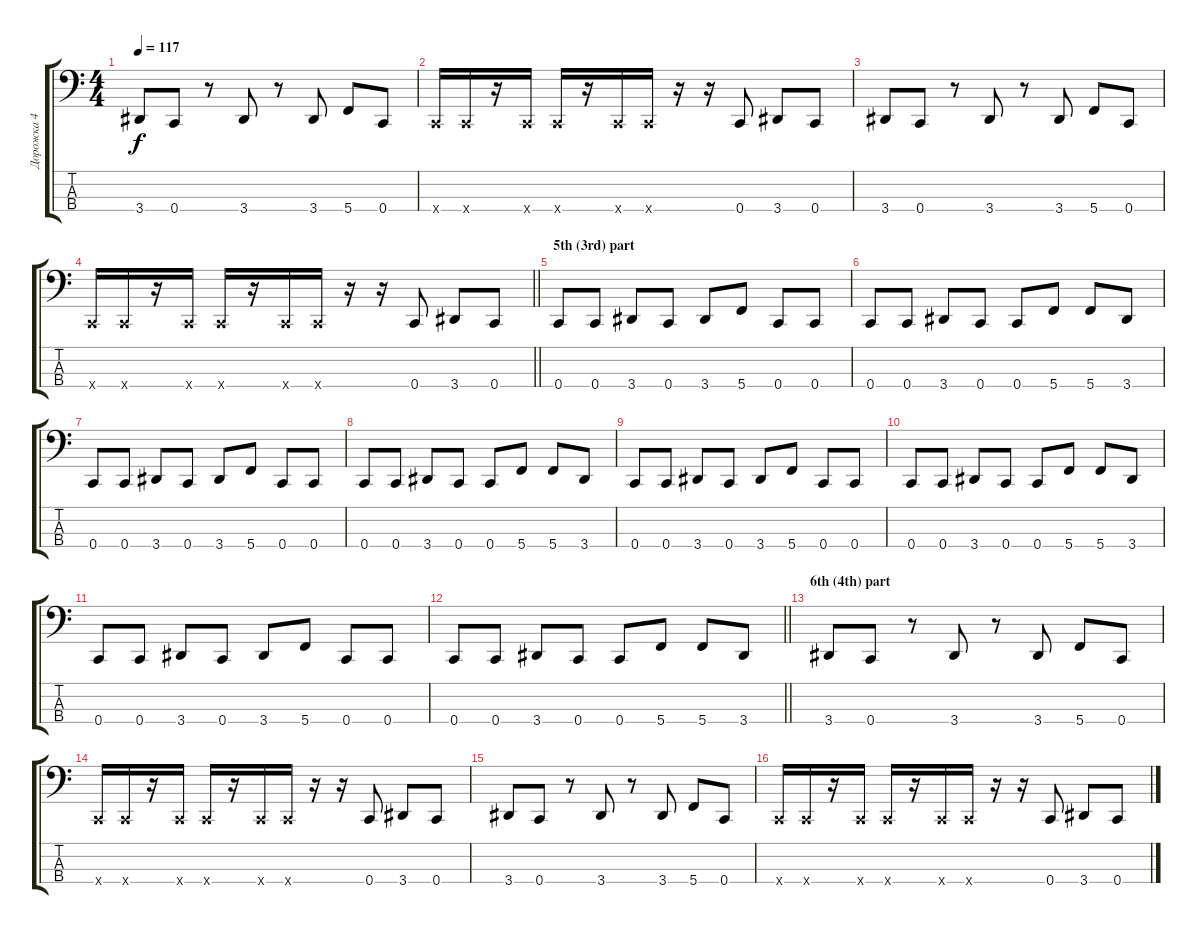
\track ("Дорожка 4" "Дорожка 4") {instrument electricbassfinger}
\staff {score tabs}
\tuning (F2 C2 G1 C1) {hide}
\ts (4 4)
\tempo 117
\clef f4
\ks c
3.4.8{dy f} 0.4.8 r.8 3.4.8 r.8 3.4.8 5.4.8 0.4.8 |
0.4{x}.16 0.4{x}.16 r.16 0.4{x}.16 0.4{x}.16 r.16 0.4{x}.16 0.4{x}.16 r.16 r.16 0.4.8 3.4.8 0.4.8 |
3.4.8 0.4.8 r.8 3.4.8 r.8 3.4.8 5.4.8 0.4.8 |
\barLineRight lightlight
0.4{x}.16 0.4{x}.16 r.16 0.4{x}.16 0.4{x}.16 r.16 0.4{x}.16 0.4{x}.16 r.16 r.16 0.4.8 3.4.8 0.4.8 |
\section ("" "5th (3rd) part")
0.4.8 0.4.8 3.4.8 0.4.8 3.4.8 5.4.8 0.4.8 0.4.8 |
0.4.8 0.4.8 3.4.8 0.4.8 0.4.8 5.4.8 5.4.8 3.4.8 |
0.4.8 0.4.8 3.4.8 0.4.8 3.4.8 5.4.8 0.4.8 0.4.8 |
0.4.8 0.4.8 3.4.8 0.4.8 0.4.8 5.4.8 5.4.8 3.4.8 |
0.4.8 0.4.8 3.4.8 0.4.8 3.4.8 5.4.8 0.4.8 0.4.8 |
0.4.8 0.4.8 3.4.8 0.4.8 0.4.8 5.4.8 5.4.8 3.4.8 |
0.4.8 0.4.8 3.4.8 0.4.8 3.4.8 5.4.8 0.4.8 0.4.8 |
\barLineRight lightlight
0.4.8 0.4.8 3.4.8 0.4.8 0.4.8 5.4.8 5.4.8 3.4.8 |
\section ("" "6th (4th) part")
3.4.8 0.4.8 r.8 3.4.8 r.8 3.4.8 5.4.8 0.4.8 |
0.4{x}.16 0.4{x}.16 r.16 0.4{x}.16 0.4{x}.16 r.16 0.4{x}.16 0.4{x}.16 r.16 r.16 0.4.8 3.4.8 0.4.8 |
3.4.8 0.4.8 r.8 3.4.8 r.8 3.4.8 5.4.8 0.4.8 |
0.4{x}.16 0.4{x}.16 r.16 0.4{x}.16 0.4{x}.16 r.16 0.4{x}.16 0.4{x}.16 r.16 r.16 0.4.8 3.4.8 0.4.8
